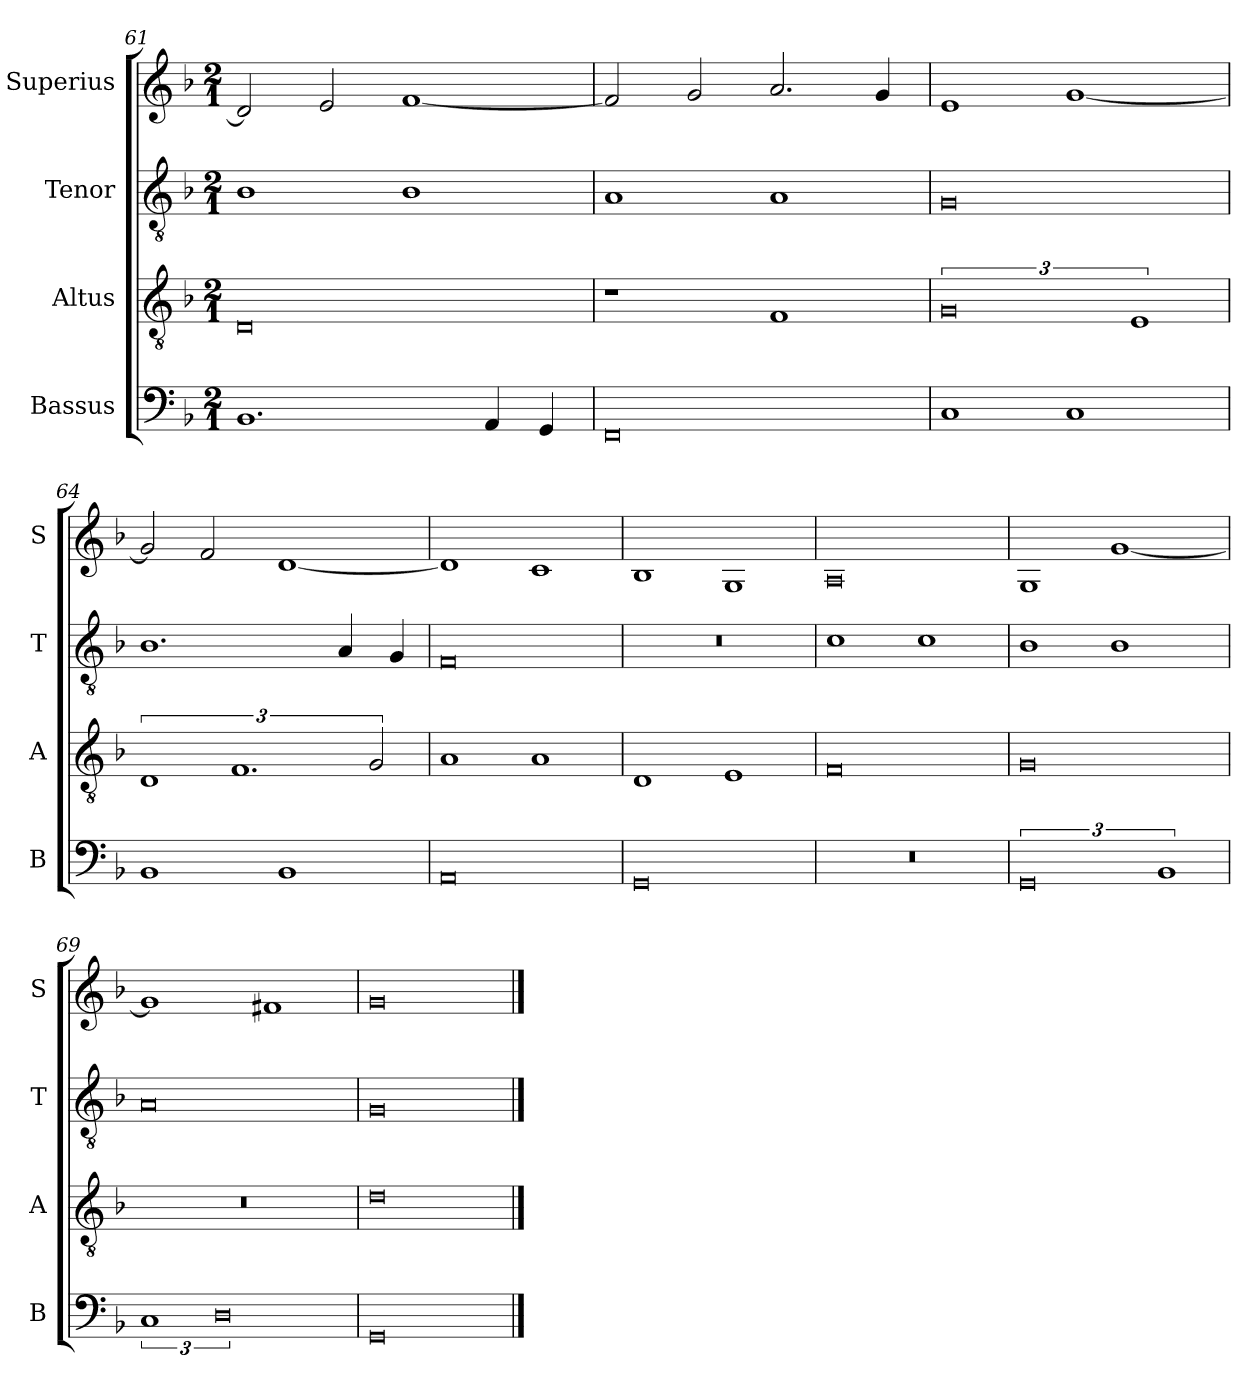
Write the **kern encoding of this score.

**kern	**kern	**kern	**kern
*part4	*part3	*part2	*part1
*staff4	*staff3	*staff2	*staff1
*I"Bassus	*I"Altus	*I"Tenor	*I"Superius
*I'B	*I'A	*I'T	*I'S
*clefF4	*clefGv2	*clefGv2	*clefG2
*k[b-]	*k[b-]	*k[b-]	*k[b-]
*M2/1	*M2/1	*M2/1	*M2/1
=61	=61	=61	=61
1.BB-	0D	1B-	2d/]
.	.	.	2e/
.	.	1B-	[1f
4AA/	.	.	.
4GG/	.	.	.
=62	=62	=62	=62
0FF	1r	1A	2f/]
.	.	.	2g/
.	1F	1A	2.a/
.	.	.	4g/
=63	=63	=63	=63
1C	3%4G	0G	1e
1C	.	.	[1g
.	3%2E	.	.
=64	=64	=64	=64
1BB-	3%2D	1.B-	2g/]
.	.	.	2f/
.	3%2.F	.	.
1BB-	.	.	[1d
.	.	4A/	.
.	3G/	.	.
.	.	4G/	.
=65	=65	=65	=65
0AA	1A	0F	1d]
.	1A	.	1c
=66	=66	=66	=66
0GG	1D	0r	1B-
.	1E	.	1G
=67	=67	=67	=67
0r	0F	1c	0A
.	.	1c	.
=68	=68	=68	=68
3%4GG	0G	1B-	1G
.	.	1B-	[1g
3%2BB-	.	.	.
=69	=69	=69	=69
3%2C	0r	0A	1g]
3%4D	.	.	.
.	.	.	1f#X
=70	=70	=70	=70
0GG	0d	0G	0g
==	==	==	==
*-	*-	*-	*-
